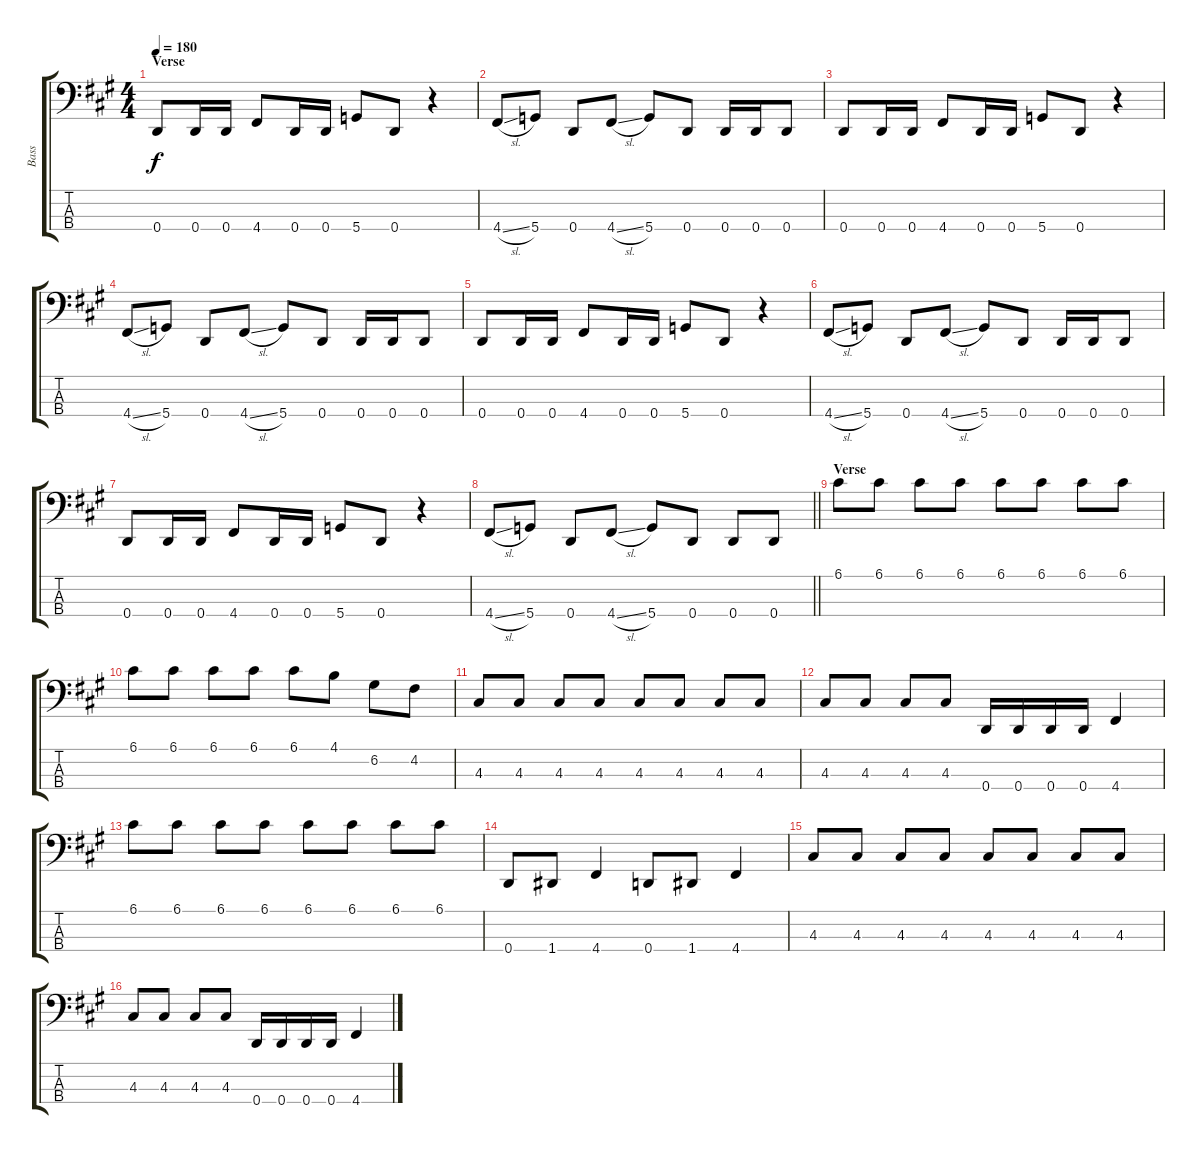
\track ("Bass" "Bass") {instrument electricbasspick}
\staff {score tabs}
\tuning (G2 D2 A1 D1) {hide}
\ts (4 4)
\section ("" "Verse")
\tempo 180
\clef f4
\ks f#minor
0.4.8{dy f} 0.4.16 0.4.16 4.4.8 0.4.16 0.4.16 5.4.8 0.4.8 r.4 |
4.4{sl}.8 5.4.8 0.4.8 4.4{sl}.8 5.4.8 0.4.8 0.4.16 0.4.16 0.4.8 |
0.4.8 0.4.16 0.4.16 4.4.8 0.4.16 0.4.16 5.4.8 0.4.8 r.4 |
4.4{sl}.8 5.4.8 0.4.8 4.4{sl}.8 5.4.8 0.4.8 0.4.16 0.4.16 0.4.8 |
0.4.8 0.4.16 0.4.16 4.4.8 0.4.16 0.4.16 5.4.8 0.4.8 r.4 |
4.4{sl}.8 5.4.8 0.4.8 4.4{sl}.8 5.4.8 0.4.8 0.4.16 0.4.16 0.4.8 |
0.4.8 0.4.16 0.4.16 4.4.8 0.4.16 0.4.16 5.4.8 0.4.8 r.4 |
\barLineRight lightlight
4.4{sl}.8 5.4.8 0.4.8 4.4{sl}.8 5.4.8 0.4.8 0.4.8 0.4.8 |
\section ("" "Verse")
6.1.8 6.1.8 6.1.8 6.1.8 6.1.8 6.1.8 6.1.8 6.1.8 |
6.1.8 6.1.8 6.1.8 6.1.8 6.1.8 4.1.8 6.2.8 4.2.8 |
4.3.8 4.3.8 4.3.8 4.3.8 4.3.8 4.3.8 4.3.8 4.3.8 |
4.3.8 4.3.8 4.3.8 4.3.8 0.4.16 0.4.16 0.4.16 0.4.16 4.4.4 |
6.1.8 6.1.8 6.1.8 6.1.8 6.1.8 6.1.8 6.1.8 6.1.8 |
0.4.8 1.4.8 4.4.4 0.4.8 1.4.8 4.4.4 |
4.3.8 4.3.8 4.3.8 4.3.8 4.3.8 4.3.8 4.3.8 4.3.8 |
4.3.8 4.3.8 4.3.8 4.3.8 0.4.16 0.4.16 0.4.16 0.4.16 4.4.4
